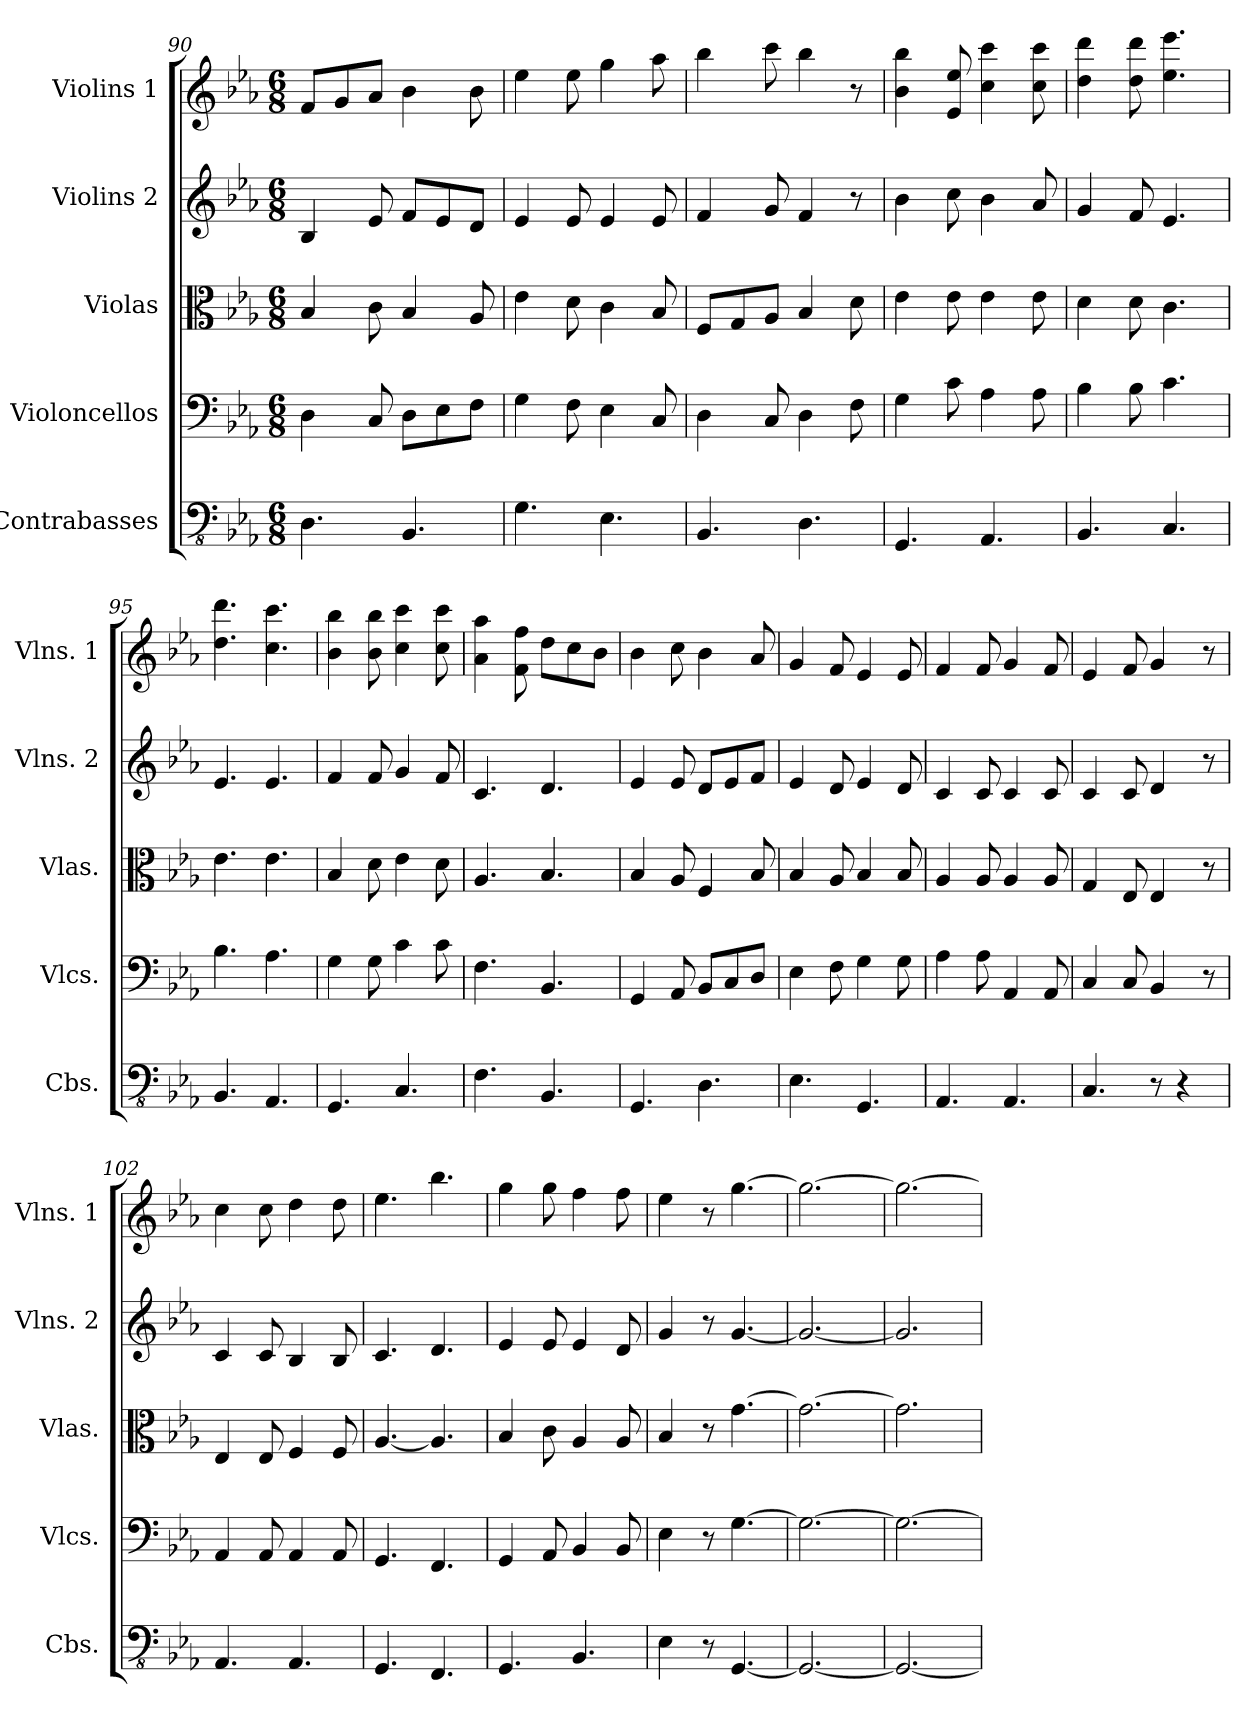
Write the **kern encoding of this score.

**kern	**kern	**kern	**kern	**kern
*part5	*part4	*part3	*part2	*part1
*staff5	*staff4	*staff3	*staff2	*staff1
*I"Contrabasses	*I"Violoncellos	*I"Violas	*I"Violins 2	*I"Violins 1
*I'Cbs.	*I'Vlcs.	*I'Vlas.	*I'Vlns. 2	*I'Vlns. 1
*clefFv4	*clefF4	*clefC3	*clefG2	*clefG2
*k[b-e-a-]	*k[b-e-a-]	*k[b-e-a-]	*k[b-e-a-]	*k[b-e-a-]
*E-:	*E-:	*E-:	*E-:	*E-:
*M6/8	*M6/8	*M6/8	*M6/8	*M6/8
=90	=90	=90	=90	=90
4.DD\	4D\	4B-/	4B-/	8f/L
.	.	.	.	8g/
.	8C/	8c\	8e-/	8a-/J
4.BBB-/	8D\L	4B-/	8f/L	4b-\
.	8E-\	.	8e-/	.
.	8F\J	8A-/	8d/J	8b-\
=91	=91	=91	=91	=91
4.GG\	4G\	4e-\	4e-/	4ee-\
.	8F\	8d\	8e-/	8ee-\
4.EE-\	4E-\	4c\	4e-/	4gg\
.	8C/	8B-/	8e-/	8aa-\
!!LO:PB:g=z
=92	=92	=92	=92	=92
4.BBB-/	4D\	8F/L	4f/	4bb-\
.	.	8G/	.	.
.	8C/	8A-/J	8g/	8ccc\
4.DD\	4D\	4B-/	4f/	4bb-\
.	8F\	8d\	8r	8r
=93	=93	=93	=93	=93
4.GGG/	4G\	4e-\	4b-\	4b-\ 4bb-\
.	8c\	8e-\	8cc\	8e-/ 8ee-/
4.AAA-/	4A-\	4e-\	4b-\	4cc\ 4ccc\
.	8A-\	8e-\	8a-/	8cc\ 8ccc\
=94	=94	=94	=94	=94
4.BBB-/	4B-\	4d\	4g/	4dd\ 4ddd\
.	8B-\	8d\	8f/	8dd\ 8ddd\
4.CC/	4.c\	4.c\	4.e-/	4.ee-\ 4.eee-\
=95	=95	=95	=95	=95
4.BBB-/	4.B-\	4.e-\	4.e-/	4.dd\ 4.ddd\
4.AAA-/	4.A-\	4.e-\	4.e-/	4.cc\ 4.ccc\
=96	=96	=96	=96	=96
4.GGG/	4G\	4B-/	4f/	4b-\ 4bb-\
.	8G\	8d\	8f/	8b-\ 8bb-\
4.CC/	4c\	4e-\	4g/	4cc\ 4ccc\
.	8c\	8d\	8f/	8cc\ 8ccc\
=97	=97	=97	=97	=97
4.FF\	4.F\	4.A-/	4.c/	4a-\ 4aa-\
.	.	.	.	8f\ 8ff\
4.BBB-/	4.BB-/	4.B-/	4.d/	8dd\L
.	.	.	.	8cc\
.	.	.	.	8b-\J
!!LO:PB:g=z
=98	=98	=98	=98	=98
4.GGG/	4GG/	4B-/	4e-/	4b-\
.	8AA-/	8A-/	8e-/	8cc\
4.DD\	8BB-/L	4F/	8d/L	4b-\
.	8C/	.	8e-/	.
.	8D/J	8B-/	8f/J	8a-/
!!LO:PB:g=z
=99	=99	=99	=99	=99
4.EE-\	4E-\	4B-/	4e-/	4g/
.	8F\	8A-/	8d/	8f/
4.GGG/	4G\	4B-/	4e-/	4e-/
.	8G\	8B-/	8d/	8e-/
=100	=100	=100	=100	=100
4.AAA-/	4A-\	4A-/	4c/	4f/
.	8A-\	8A-/	8c/	8f/
4.AAA-/	4AA-/	4A-/	4c/	4g/
.	8AA-/	8A-/	8c/	8f/
=101	=101	=101	=101	=101
4.CC/	4C/	4G/	4c/	4e-/
.	8C/	8E-/	8c/	8f/
8r	4BB-/	4E-/	4d/	4g/
4r	.	.	.	.
.	8r	8r	8r	8r
=102	=102	=102	=102	=102
4.AAA-/	4AA-/	4E-/	4c/	4cc\
.	8AA-/	8E-/	8c/	8cc\
4.AAA-/	4AA-/	4F/	4B-/	4dd\
.	8AA-/	8F/	8B-/	8dd\
=103	=103	=103	=103	=103
4.GGG/	4.GG/	[4.A-/	4.c/	4.ee-\
4.FFF/	4.FF/	4.A-/]	4.d/	4.bb-\
=104	=104	=104	=104	=104
4.GGG/	4GG/	4B-/	4e-/	4gg\
.	8AA-/	8c\	8e-/	8gg\
4.BBB-/	4BB-/	4A-/	4e-/	4ff\
.	8BB-/	8A-/	8d/	8ff\
=105	=105	=105	=105	=105
4EE-\	4E-\	4B-/	4g/	4ee-\
8r	8r	8r	8r	8r
[4.GGG/	[4.G\	[4.g\	[4.g/	[4.gg\
!!LO:PB:g=z
=106	=106	=106	=106	=106
2.GGG/_	2.G\_	2.g\_	2.g/_	2.gg\_
=107	=107	=107	=107	=107
2.GGG/_	2.G\_	2.g\]	2.g/]	2.gg\_
=	=	=	=	=
*-	*-	*-	*-	*-
